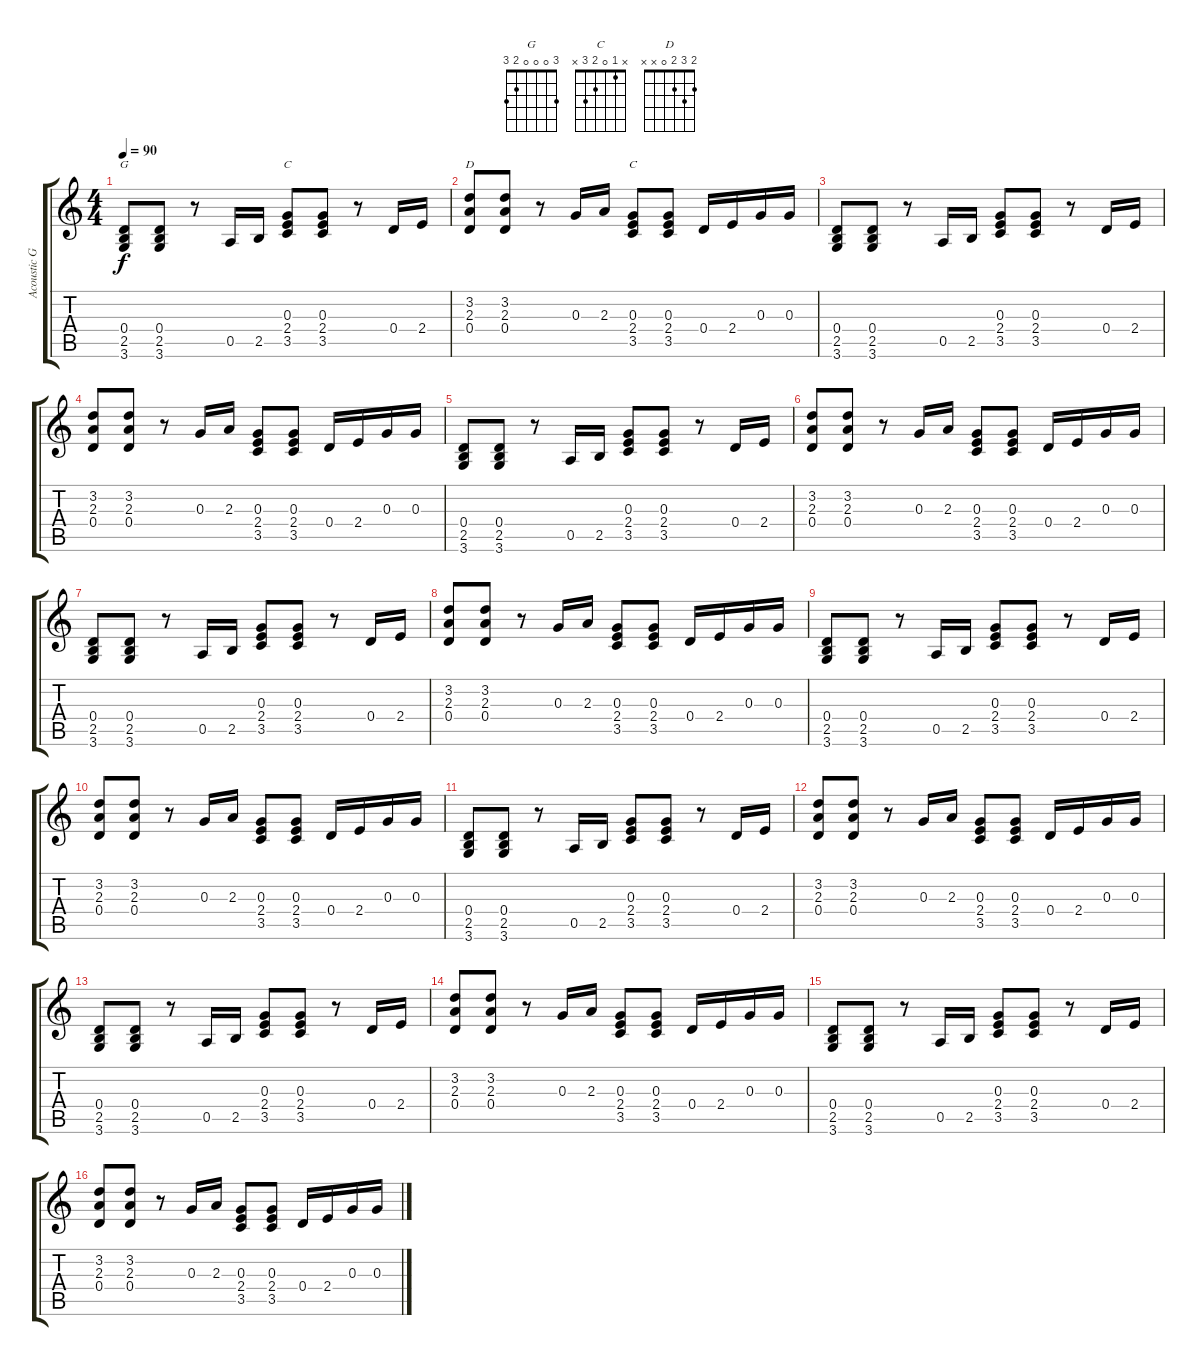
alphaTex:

\track ("Acoustic Guitar" "Acoustic G") {instrument acousticguitarnylon}
\staff {score tabs}
\tuning (E4 B3 G3 D3 A2 E2) {hide}
\chord ("G" 3 0 0 0 2 3)
\chord ("C" 0 1 0 2 3 0)
\chord ("D" 2 3 2 0 x x)
\chord ("C" x 1 0 2 3 x)
\ts (4 4)
\tempo 90
\clef g2
\ks c
(0.4 2.5 3.6).8{ch "G" dy f instrument acousticguitarnylon} (0.4 2.5 3.6).8 r.8 0.5.16 2.5.16 (0.3 2.4 3.5).8{ch "C"} (0.3 2.4 3.5).8 r.8 0.4.16 2.4.16 |
(3.2 2.3 0.4).8{ch "D"} (3.2 2.3 0.4).8 r.8 0.3.16 2.3.16 (0.3 2.4 3.5).8{ch "C"} (0.3 2.4 3.5).8 0.4.16 2.4.16 0.3.16 0.3.16 |
(0.4 2.5 3.6).8 (0.4 2.5 3.6).8 r.8 0.5.16 2.5.16 (0.3 2.4 3.5).8 (0.3 2.4 3.5).8 r.8 0.4.16 2.4.16 |
(3.2 2.3 0.4).8 (3.2 2.3 0.4).8 r.8 0.3.16 2.3.16 (0.3 2.4 3.5).8 (0.3 2.4 3.5).8 0.4.16 2.4.16 0.3.16 0.3.16 |
(0.4 2.5 3.6).8 (0.4 2.5 3.6).8 r.8 0.5.16 2.5.16 (0.3 2.4 3.5).8 (0.3 2.4 3.5).8 r.8 0.4.16 2.4.16 |
(3.2 2.3 0.4).8 (3.2 2.3 0.4).8 r.8 0.3.16 2.3.16 (0.3 2.4 3.5).8 (0.3 2.4 3.5).8 0.4.16 2.4.16 0.3.16 0.3.16 |
(0.4 2.5 3.6).8 (0.4 2.5 3.6).8 r.8 0.5.16 2.5.16 (0.3 2.4 3.5).8 (0.3 2.4 3.5).8 r.8 0.4.16 2.4.16 |
(3.2 2.3 0.4).8 (3.2 2.3 0.4).8 r.8 0.3.16 2.3.16 (0.3 2.4 3.5).8 (0.3 2.4 3.5).8 0.4.16 2.4.16 0.3.16 0.3.16 |
(0.4 2.5 3.6).8 (0.4 2.5 3.6).8 r.8 0.5.16 2.5.16 (0.3 2.4 3.5).8 (0.3 2.4 3.5).8 r.8 0.4.16 2.4.16 |
(3.2 2.3 0.4).8 (3.2 2.3 0.4).8 r.8 0.3.16 2.3.16 (0.3 2.4 3.5).8 (0.3 2.4 3.5).8 0.4.16 2.4.16 0.3.16 0.3.16 |
(0.4 2.5 3.6).8 (0.4 2.5 3.6).8 r.8 0.5.16 2.5.16 (0.3 2.4 3.5).8 (0.3 2.4 3.5).8 r.8 0.4.16 2.4.16 |
(3.2 2.3 0.4).8 (3.2 2.3 0.4).8 r.8 0.3.16 2.3.16 (0.3 2.4 3.5).8 (0.3 2.4 3.5).8 0.4.16 2.4.16 0.3.16 0.3.16 |
(0.4 2.5 3.6).8 (0.4 2.5 3.6).8 r.8 0.5.16 2.5.16 (0.3 2.4 3.5).8 (0.3 2.4 3.5).8 r.8 0.4.16 2.4.16 |
(3.2 2.3 0.4).8 (3.2 2.3 0.4).8 r.8 0.3.16 2.3.16 (0.3 2.4 3.5).8 (0.3 2.4 3.5).8 0.4.16 2.4.16 0.3.16 0.3.16 |
(0.4 2.5 3.6).8 (0.4 2.5 3.6).8 r.8 0.5.16 2.5.16 (0.3 2.4 3.5).8 (0.3 2.4 3.5).8 r.8 0.4.16 2.4.16 |
(3.2 2.3 0.4).8 (3.2 2.3 0.4).8 r.8 0.3.16 2.3.16 (0.3 2.4 3.5).8 (0.3 2.4 3.5).8 0.4.16 2.4.16 0.3.16 0.3.16
